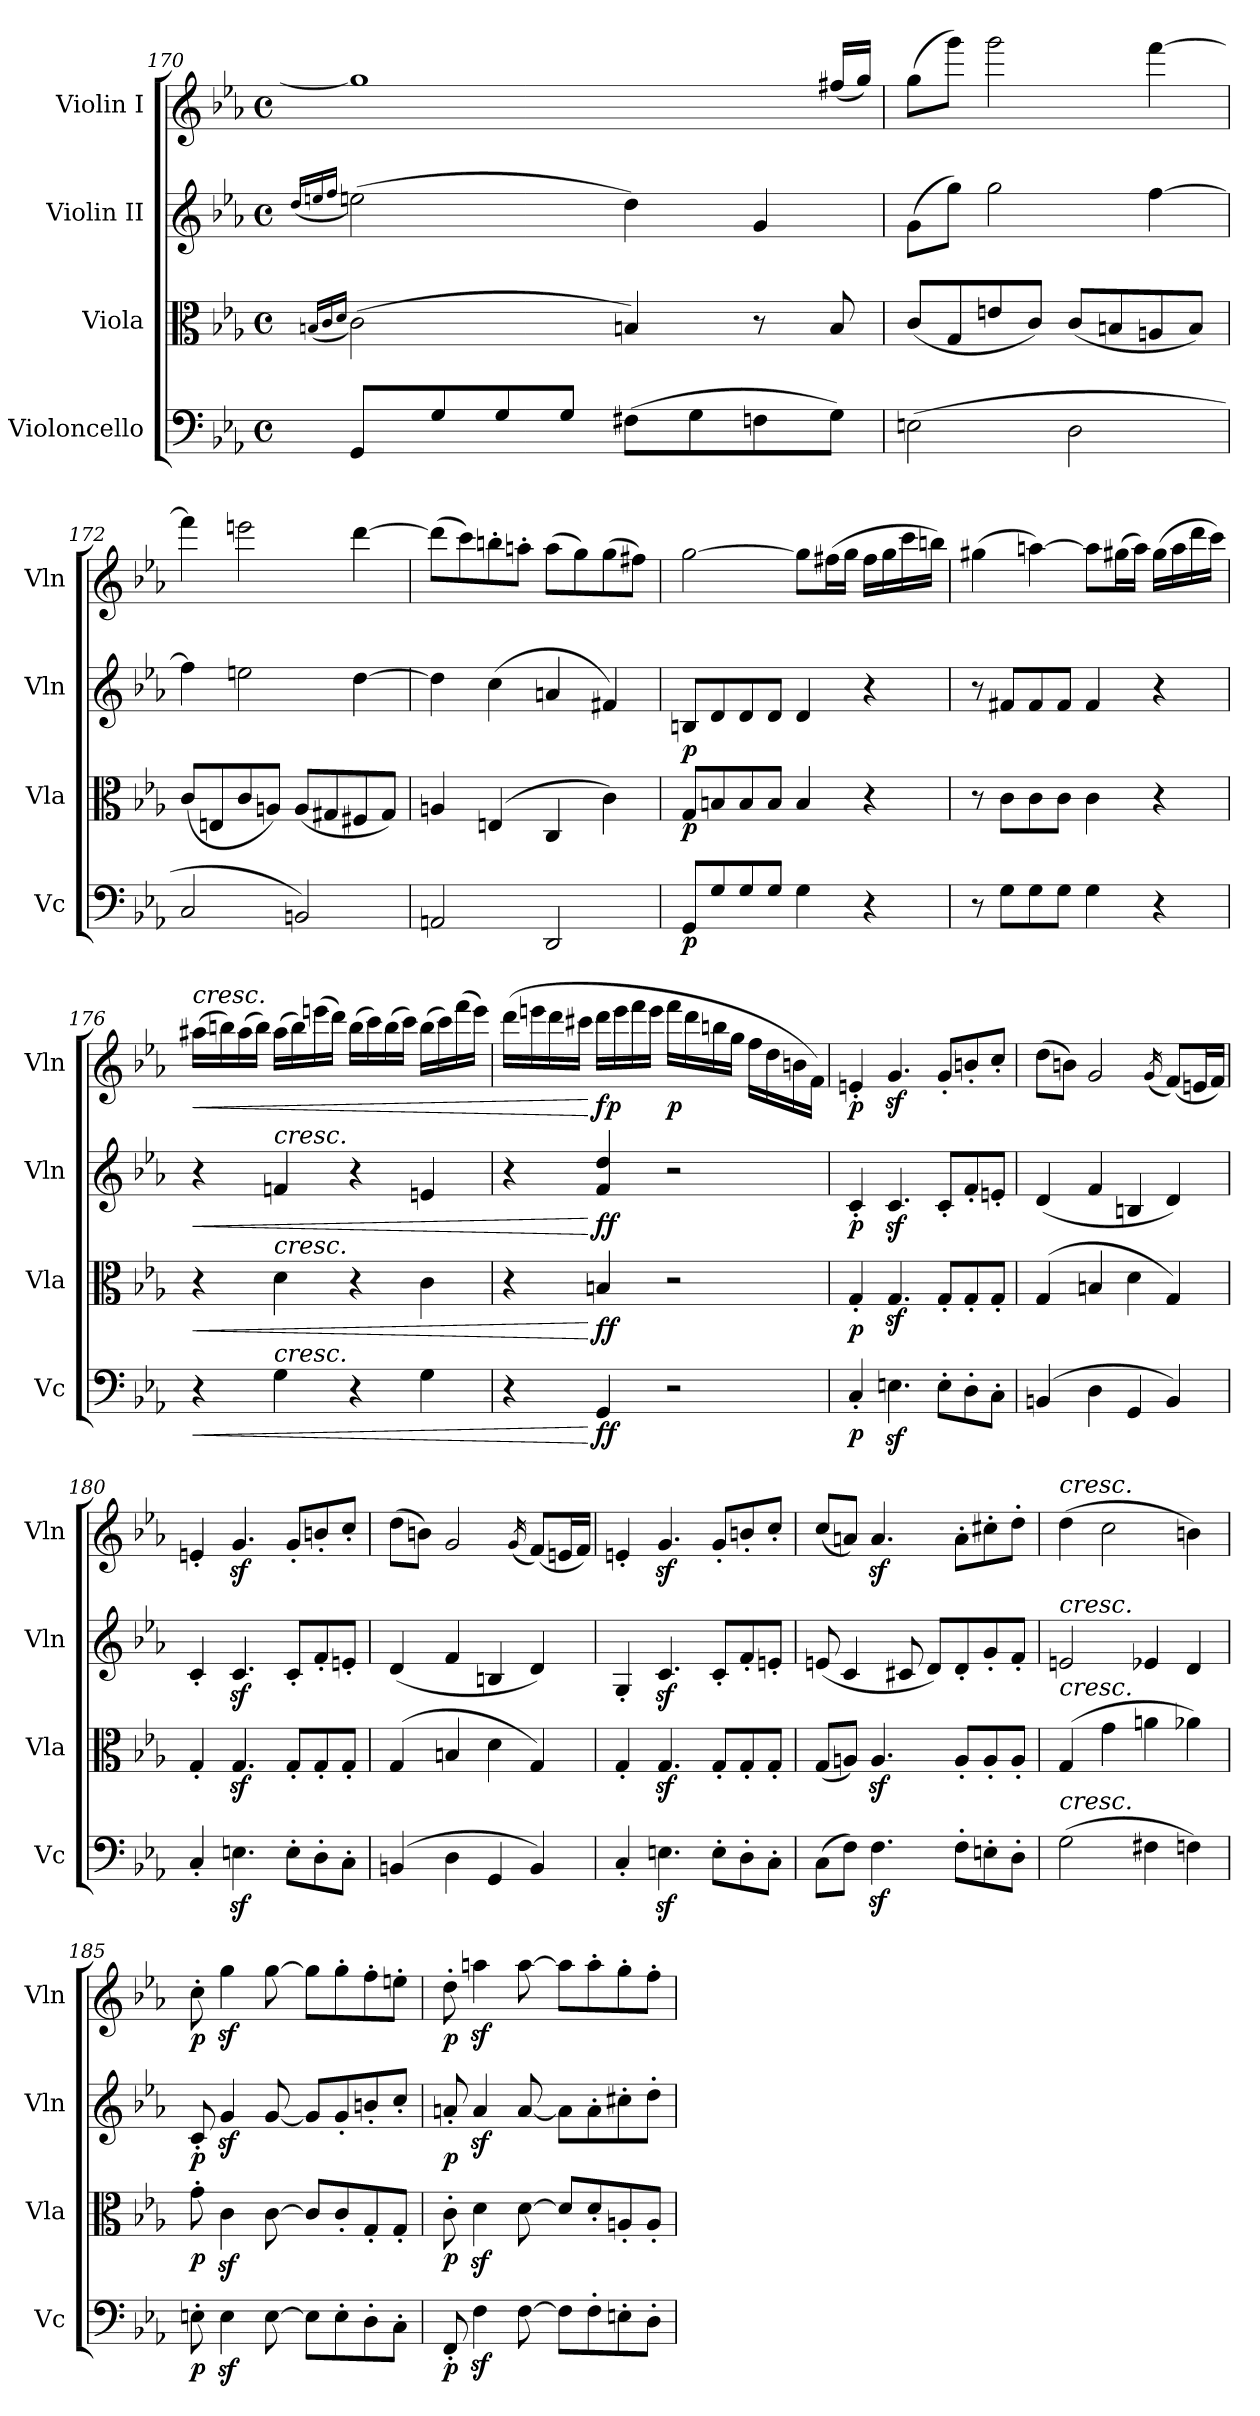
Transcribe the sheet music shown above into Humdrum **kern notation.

**kern	**dynam	**kern	**dynam	**kern	**dynam	**kern	**dynam
*part4	*part4	*part3	*part3	*part2	*part2	*part1	*part1
*staff4	*staff4	*staff3	*staff3	*staff2	*staff2	*staff1	*staff1
*I"Violoncello	*	*I"Viola	*	*I"Violin II	*	*I"Violin I	*
*I'Vc	*	*I'Vla	*	*I'Vln	*	*I'Vln	*
!!LO:LB:g=z
*clefF4	*	*clefC3	*	*clefG2	*	*clefG2	*
*k[b-e-a-]	*	*k[b-e-a-]	*	*k[b-e-a-]	*	*k[b-e-a-]	*
*M4/4	*	*M4/4	*	*M4/4	*	*M4/4	*
*met(c)	*	*met(c)	*	*met(c)	*	*met(c)	*
=170	=170	=170	=170	=170	=170	=170	=170
.	.	(16qBn/LL	.	(16qdd/LL	.	.	.
.	.	16qc/	.	16qeen/	.	.	.
.	.	16qd/JJ	.	16qff/JJ	.	.	.
*	*	*	*	*	*	*^	*
*	*	*	*	*	*	*	*Xtuplet	*
8GG/L	.	(2c\)	.	(2ee\)	.	1gg]	24ggyy	.
.	.	.	.	.	.	.	24aanyy	.
.	.	.	.	.	.	.	24ggyy	.
8G/	.	.	.	.	.	.	24aayy	.
.	.	.	.	.	.	.	24ggyy	.
.	.	.	.	.	.	.	24aayy	.
8G/	.	.	.	.	.	.	24ggyy	.
.	.	.	.	.	.	.	24aayy	.
.	.	.	.	.	.	.	24ggyy	.
8G/J	.	.	.	.	.	.	24aayy	.
.	.	.	.	.	.	.	24ggyy	.
.	.	.	.	.	.	.	24aayy	.
(8F#X\L	.	4Bn/)	.	4dd\)	.	.	24ggyy	.
.	.	.	.	.	.	.	24aayy	.
.	.	.	.	.	.	.	24ggyy	.
8G\	.	.	.	.	.	.	24aayy	.
.	.	.	.	.	.	.	24ggyy	.
.	.	.	.	.	.	.	24aayy	.
8Fn\	.	8r	.	4g/	.	.	24ggyy	.
.	.	.	.	.	.	.	24aayy	.
.	.	.	.	.	.	.	24ggyy	.
8G\J)	.	8B/	.	.	.	.	(16ff#X/LL	.
.	.	.	.	.	.	.	16gg/JJ)	.
*	*	*	*	*	*	*v	*v	*
=171	=171	=171	=171	=171	=171	=171	=171
(2En\	.	(8c/L	.	(8g\L	.	(8gg\L	.
.	.	8G/	.	8gg\J)	.	8ggg\J)	.
.	.	8en/	.	2gg\	.	2ggg\	.
.	.	8c/J)	.	.	.	.	.
2D\	.	(8c/L	.	.	.	.	.
.	.	8Bn/	.	.	.	.	.
.	.	8An/	.	[4ff\	.	[4fff\	.
.	.	8B/J)	.	.	.	.	.
=172	=172	=172	=172	=172	=172	=172	=172
2C/	.	(8c/L	.	4ff\]	.	4fff\]	.
.	.	8En/	.	.	.	.	.
.	.	8c/	.	2een\	.	2eeen\	.
.	.	8An/J)	.	.	.	.	.
2BBn/)	.	(8A/L	.	.	.	.	.
.	.	8G#X/	.	.	.	.	.
.	.	8F#X/	.	[4dd\	.	[4ddd\	.
.	.	8G#/J)	.	.	.	.	.
!!LO:LB:g=z
=173	=173	=173	=173	=173	=173	=173	=173
2AAn/	.	4An/	.	4dd\]	.	(8ddd\L]	.
.	.	.	.	.	.	8ccc\)	.
.	.	(4En/	.	(4cc\	.	8bbn'\	.
.	.	.	.	.	.	8aan'\J	.
2DD/	.	4C/	.	4an/	.	(8aa\L	.
.	.	.	.	.	.	8gg\)	.
.	.	4c\)	.	4f#X/)	.	(8gg\	.
.	.	.	.	.	.	8ff#X\J)	.
=174	=174	=174	=174	=174	=174	=174	=174
!	!LO:DY:b	!	!LO:DY:b	!	!LO:DY:b	!	!
8GG/L	p	8G/L	p	8Bn/L	p	[2gg\	.
8G/	.	8Bn/	.	8d/	.	.	.
8G/	.	8B/	.	8d/	.	.	.
8G/J	.	8B/J	.	8d/J	.	.	.
4G\	.	4B/	.	4d/	.	8gg\L]	.
.	.	.	.	.	.	(16ff#X\L	.
.	.	.	.	.	.	16gg\JJ	.
4r	.	4r	.	4r	.	16ff#\LL	.
.	.	.	.	.	.	16gg\	.
.	.	.	.	.	.	16ccc\	.
.	.	.	.	.	.	16bbn\JJ)	.
=175	=175	=175	=175	=175	=175	=175	=175
8r	.	8r	.	8r	.	(4gg#X\	.
8G\L	.	8c\L	.	8f#X/L	.	.	.
8G\	.	8c\	.	8f#/	.	[4aan\)	.
8G\J	.	8c\J	.	8f#/J	.	.	.
4G\	.	4c\	.	4f#/	.	8aa\L]	.
.	.	.	.	.	.	(16gg#X\L	.
.	.	.	.	.	.	16aa\JJ)	.
4r	.	4r	.	4r	.	(16gg#\LL	.
.	.	.	.	.	.	16aa\	.
.	.	.	.	.	.	16ddd\	.
.	.	.	.	.	.	16ccc\JJ)	.
!!LO:PB:g=z
=176	=176	=176	=176	=176	=176	=176	=176
!	!	!	!	!	!	!LO:TX:a:i:t=cresc.	!
!	!LO:HP:b	!	!LO:HP:b	!	!LO:HP:b	!	!LO:HP:b
4r	<	4r	<	4r	<	(16aa#X\LL	<
.	.	.	.	.	.	16bbn\)	.
.	.	.	.	.	.	(16aa#\	.
.	.	.	.	.	.	16bb\JJ)	.
!	!	!	!	!LO:TX:a:i:t=cresc.	!	!	!
!	!	!LO:TX:a:i:t=cresc.	!	!	!	!	!
!LO:TX:a:i:t=cresc.	!	!	!	!	!	!	!
4G\	.	4d\	.	4fn/	.	(16aa#\LL	.
.	.	.	.	.	.	16bb\)	.
.	.	.	.	.	.	(16eeen\	.
.	.	.	.	.	.	16ddd\JJ)	.
4r	.	4r	.	4r	.	(16bb\LL	.
.	.	.	.	.	.	16ccc\)	.
.	.	.	.	.	.	(16bb\	.
.	.	.	.	.	.	16ccc\JJ)	.
4G\	.	4c\	.	4en/	.	(16bb\LL	.
.	.	.	.	.	.	16ccc\)	.
.	.	.	.	.	.	(16fff\	.
.	.	.	.	.	.	16eee\JJ)	.
=177	=177	=177	=177	=177	=177	=177	=177
4r	.	4r	.	4r	.	(16ddd\LL	.
.	.	.	.	.	.	16eeen\	.
.	.	.	.	.	.	16ddd\	.
.	.	.	.	.	.	16ccc#X\JJ	.
!	!LO:DY:n=1:b	!	!LO:DY:n=1:b	!	!LO:DY:n=1:b	!	!LO:DY:n=1:b
4GG/	[ ff	4Bn/	[ ff	4f/ 4dd/	[ ff	16ddd\LL	[ fp
.	.	.	.	.	.	16eee\	.
.	.	.	.	.	.	16fff\	.
.	.	.	.	.	.	16eee\JJ	.
!	!	!	!	!	!	!	!LO:DY:n=2:b
2r	.	2r	.	2r	.	16fff\LL	p
.	.	.	.	.	.	16ddd\	.
.	.	.	.	.	.	16bbn\	.
.	.	.	.	.	.	16gg\JJ	.
.	.	.	.	.	.	16ff\LL	.
.	.	.	.	.	.	16dd\	.
.	.	.	.	.	.	16bn\	.
.	.	.	.	.	.	16f\JJ)	.
!!LO:LB:g=z
=178	=178	=178	=178	=178	=178	=178	=178
!	!LO:DY:b	!	!LO:DY:b	!	!LO:DY:b	!	!LO:DY:b
4C'/	p	4G'/	p	4c'/	p	4en'/	p
4.Enz<\	.	4.Gz</	.	4.cz</	.	4.gz</	.
8E'\L	.	8G'/L	.	8c'/L	.	8g'/L	.
8D'\	.	8G'/	.	8f'/	.	8bn'/	.
8C'\J	.	8G'/J	.	8en'/J	.	8cc'/J	.
=179	=179	=179	=179	=179	=179	=179	=179
(4BBn/	.	(4G/	.	(4d/	.	(8dd\L	.
.	.	.	.	.	.	8bn\J)	.
4D\	.	4Bn/	.	4f/	.	2g/	.
4GG/	.	4d\	.	4Bn/	.	.	.
.	.	.	.	.	.	(16qg/	.
4BB/)	.	4G/)	.	4d/)	.	(8f/L)	.
.	.	.	.	.	.	16en/L	.
.	.	.	.	.	.	16f/JJ)	.
=180	=180	=180	=180	=180	=180	=180	=180
4C'/	.	4G'/	.	4c'/	.	4en'/	.
4.Enz<\	.	4.Gz</	.	4.cz</	.	4.gz</	.
8E'\L	.	8G'/L	.	8c'/L	.	8g'/L	.
8D'\	.	8G'/	.	8f'/	.	8bn'/	.
8C'\J	.	8G'/J	.	8en'/J	.	8cc'/J	.
=181	=181	=181	=181	=181	=181	=181	=181
(4BBn/	.	(4G/	.	(4d/	.	(8dd\L	.
.	.	.	.	.	.	8bn\J)	.
4D\	.	4Bn/	.	4f/	.	2g/	.
4GG/	.	4d\	.	4Bn/	.	.	.
.	.	.	.	.	.	(16qg/	.
4BB/)	.	4G/)	.	4d/)	.	(8f/L)	.
.	.	.	.	.	.	16en/L	.
.	.	.	.	.	.	16f/JJ)	.
!!LO:LB:g=z
=182	=182	=182	=182	=182	=182	=182	=182
4C'/	.	4G'/	.	4G'/	.	4en'/	.
4.Enz<\	.	4.Gz</	.	4.cz</	.	4.gz</	.
8E'\L	.	8G'/L	.	8c'/L	.	8g'/L	.
8D'\	.	8G'/	.	8f'/	.	8bn'/	.
8C'\J	.	8G'/J	.	8en'/J	.	8cc'/J	.
=183	=183	=183	=183	=183	=183	=183	=183
(8C\L	.	(8G/L	.	(8en/	.	(8cc/L	.
8F\J)	.	8An/J)	.	4c/	.	8an/J)	.
4.Fz<\	.	4.Az</	.	.	.	4.az</	.
.	.	.	.	8c#X/	.	.	.
.	.	.	.	8d/L)	.	.	.
8F'\L	.	8A'/L	.	8d'/	.	8a'\L	.
8En'\	.	8A'/	.	8g'/	.	8cc#X'\	.
8D'\J	.	8A'/J	.	8f'/J	.	8dd'\J	.
=184	=184	=184	=184	=184	=184	=184	=184
!	!	!	!	!	!	!LO:TX:a:i:t=cresc.	!
!	!	!	!	!LO:TX:a:i:t=cresc.	!	!	!
!	!	!LO:TX:a:i:t=cresc.	!	!	!	!	!
!LO:TX:a:i:t=cresc.	!	!	!	!	!	!	!
(2G\	.	(4G/	.	2en/	.	(4dd\	.
.	.	4g\	.	.	.	2cc\	.
4F#X\	.	4an\	.	4e-X/	.	.	.
4Fn\)	.	4a-X\)	.	4d/	.	4bn\)	.
=185	=185	=185	=185	=185	=185	=185	=185
!	!LO:DY:b	!	!LO:DY:b	!	!LO:DY:b	!	!LO:DY:b
8En'\	p	8g'\	p	8c'/	p	8cc'\	p
4Ez<\	.	4cz<\	.	4gz</	.	4ggz<\	.
[8E\	.	[8c\	.	[8g/	.	[8gg\	.
8E\L]	.	8c/L]	.	8g/L]	.	8gg\L]	.
8E'\	.	8c'/	.	8g'/	.	8gg'\	.
8D'\	.	8G'/	.	8bn'/	.	8ff'\	.
8C'\J	.	8G'/J	.	8cc'/J	.	8een'\J	.
!!LO:PB:g=z
=186	=186	=186	=186	=186	=186	=186	=186
!	!LO:DY:b	!	!LO:DY:b	!	!LO:DY:b	!	!LO:DY:b
8FF'/	p	8c'\	p	8an'/	p	8dd'\	p
4Fz<\	.	4dz<\	.	4az</	.	4aanz<\	.
[8F\	.	[8d\	.	[8a/	.	[8aa\	.
8F\L]	.	8d/L]	.	8a\L]	.	8aa\L]	.
8F'\	.	8d'/	.	8a'\	.	8aa'\	.
8En'\	.	8An'/	.	8cc#X'\	.	8gg'\	.
8D'\J	.	8A'/J	.	8dd'\J	.	8ff'\J	.
=	=	=	=	=	=	=	=
*-	*-	*-	*-	*-	*-	*-	*-
